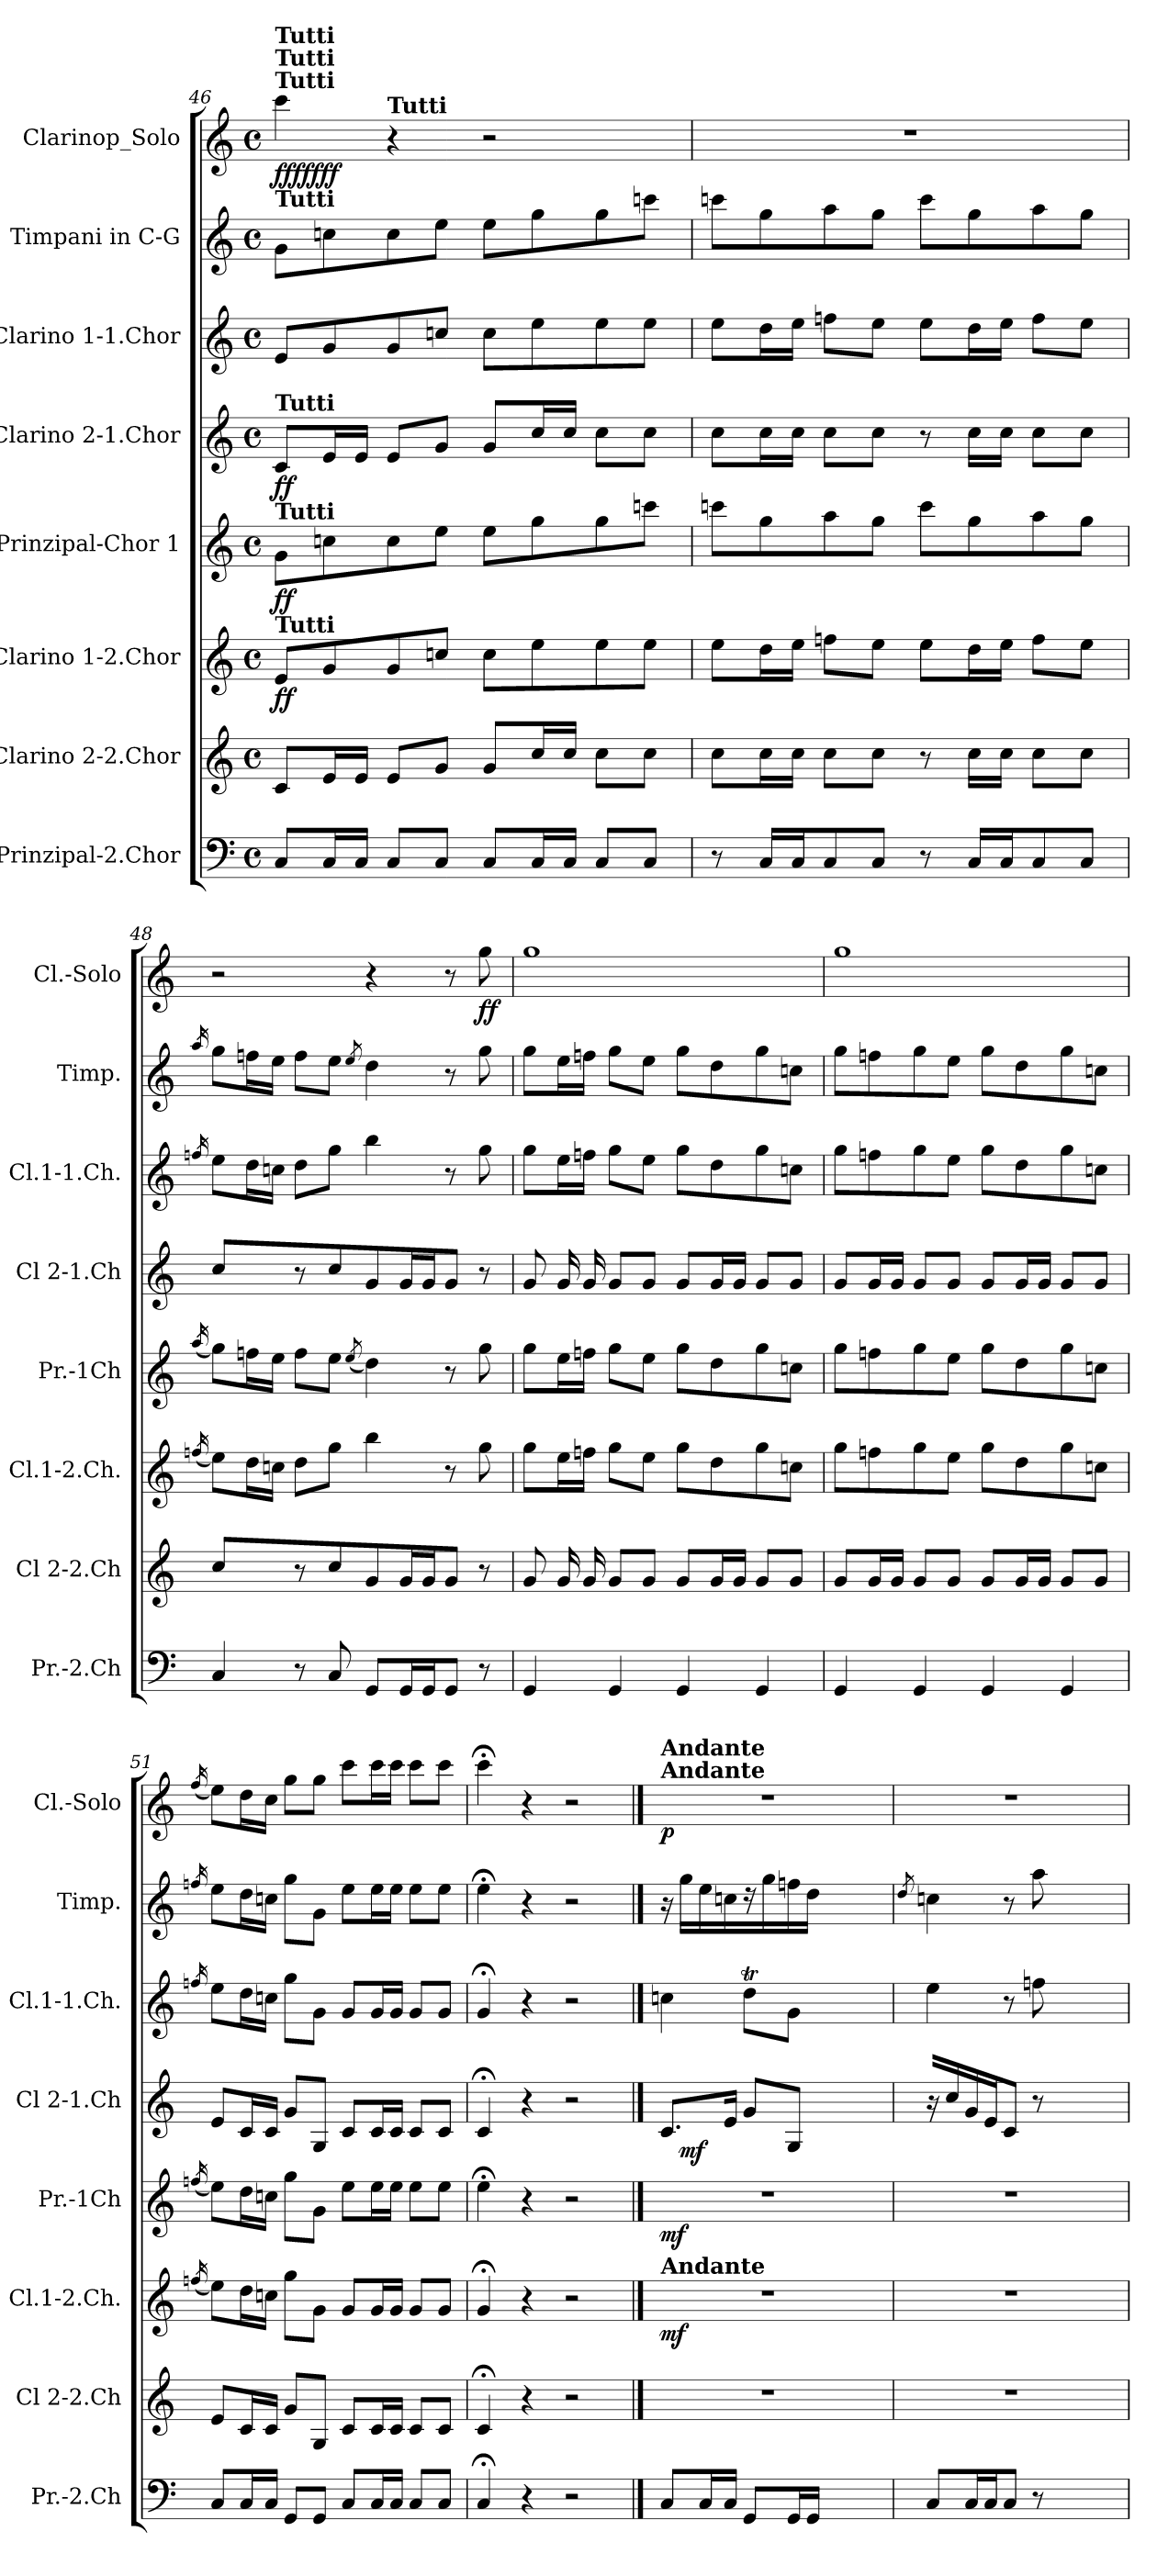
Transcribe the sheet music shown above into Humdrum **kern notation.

**kern	**kern	**kern	**dynam	**kern	**dynam	**kern	**dynam	**kern	**kern	**kern	**dynam
*part8	*part7	*part6	*part6	*part5	*part5	*part4	*part4	*part3	*part2	*part1	*part1
*staff8	*staff7	*staff6	*staff6	*staff5	*staff5	*staff4	*staff4	*staff3	*staff2	*staff1	*staff1
*I"Prinzipal-2.Chor	*I"Clarino 2-2.Chor	*I"Clarino 1-2.Chor	*	*I"Prinzipal-Chor 1	*	*I"Clarino 2-1.Chor	*	*I"Clarino 1-1.Chor	*I"Timpani in C-G	*I"Clarinop_Solo	*
*I'Pr.-2.Ch	*I'Cl 2-2.Ch	*I'Cl.1-2.Ch.	*	*I'Pr.-1Ch	*	*I'Cl 2-1.Ch	*	*I'Cl.1-1.Ch.	*I'Timp.	*I'Cl.-Solo	*
*clefF4	*clefG2	*clefG2	*	*clefG2	*	*clefG2	*	*clefG2	*clefG2	*clefG2	*
*	*	*ITrd1c2	*	*ITrd1c2	*	*	*	*ITrd1c2	*ITrd1c2	*	*
*M4/4	*M4/4	*M4/4	*	*M4/4	*	*M4/4	*	*M4/4	*M4/4	*M4/4	*
*met(c)	*met(c)	*met(c)	*	*met(c)	*	*met(c)	*	*met(c)	*met(c)	*met(c)	*
=46	=46	=46	=46	=46	=46	=46	=46	=46	=46	=46	=46
!	!	!	!	!	!	!	!	!	!	!LO:TX:b:B:t=Tutti	!
!	!	!	!	!	!	!	!	!	!	!LO:TX:a:B:t=Tutti	!
!	!	!	!	!	!	!	!	!	!	!LO:TX:a:B:t=Tutti	!
!	!	!	!	!	!	!	!	!	!	!LO:TX:a:B:t=Tutti	!
!	!	!	!	!	!	!LO:TX:a:B:t=Tutti	!	!	!	!	!
!	!	!	!	!LO:TX:a:B:t=Tutti	!	!	!	!	!	!	!
!	!	!LO:TX:a:B:t=Tutti	!	!	!	!	!	!	!	!	!
!	!	!	!LO:DY:b	!	!LO:DY:b	!	!LO:DY:b	!	!	!	!LO:DY:b
!	!	!	!	!	!	!	!	!	!	!	!LO:DY:n=1:b
!	!	!	!	!	!	!	!	!	!	!	!LO:DY:n=2:b
!	!	!	!	!	!	!	!	!	!	!	!LO:DY:n=3:b
8CL	8cL	8dL	ff	8fL	ff	8cL	ff	8dL	8fL	4ccc	ff ff ff f
16CL	16eL	8f	.	8b-	.	16eL	.	8f	8b-	.	.
16CJJ	16eJJ	.	.	.	.	16eJJ	.	.	.	.	.
!	!	!	!	!	!	!	!	!	!	!LO:TX:a:B:t=Tutti	!
8CL	8eL	8f	.	8b-	.	8eL	.	8f	8b-	4r	.
8CJ	8gJ	8b-J	.	8ddJ	.	8gJ	.	8b-J	8ddJ	.	.
8CL	8gL	8b-L	.	8ddL	.	8gL	.	8b-L	8ddL	2r	.
16CL	16ccL	8dd	.	8ff	.	16ccL	.	8dd	8ff	.	.
16CJJ	16ccJJ	.	.	.	.	16ccJJ	.	.	.	.	.
8CL	8ccL	8dd	.	8ff	.	8ccL	.	8dd	8ff	.	.
8CJ	8ccJ	8ddJ	.	8bb-J	.	8ccJ	.	8ddJ	8bb-J	.	.
!!LO:LB:g=z
=47	=47	=47	=47	=47	=47	=47	=47	=47	=47	=47	=47
8r	8ccL	8ddL	.	8bb-L	.	8ccL	.	8ddL	8bb-L	1r	.
16CLL	16ccL	16ccL	.	8ff	.	16ccL	.	16ccL	8ff	.	.
16CJ	16ccJJ	16ddJJ	.	.	.	16ccJJ	.	16ddJJ	.	.	.
8C	8ccL	8ee-L	.	8gg	.	8ccL	.	8ee-L	8gg	.	.
8CJ	8ccJ	8ddJ	.	8ffJ	.	8ccJ	.	8ddJ	8ffJ	.	.
8r	8r	8ddL	.	8bb-L	.	8r	.	8ddL	8bb-L	.	.
16CLL	16ccLL	16ccL	.	8ff	.	16ccLL	.	16ccL	8ff	.	.
16CJ	16ccJJ	16ddJJ	.	.	.	16ccJJ	.	16ddJJ	.	.	.
8C	8ccL	8ee-L	.	8gg	.	8ccL	.	8ee-L	8gg	.	.
8CJ	8ccJ	8ddJ	.	8ffJ	.	8ccJ	.	8ddJ	8ffJ	.	.
=48	=48	=48	=48	=48	=48	=48	=48	=48	=48	=48	=48
.	.	(>16qee-	.	(>16qgg	.	.	.	16qee-	16qgg	.	.
4C	4cc	8ddL)	.	8ffL)	.	4cc	.	8ddL	8ffL	2r	.
.	.	16ccL	.	16ee-L	.	.	.	16ccL	16ee-L	.	.
.	.	16b-JJ	.	16ddJJ	.	.	.	16b-JJ	16ddJJ	.	.
8r	8r	8ccL	.	8ee-L	.	8r	.	8ccL	8ee-L	.	.
8C	8cc	8ffJ	.	8ddJ	.	8cc	.	8ffJ	8ddJ	.	.
.	.	.	.	(>8qdd	.	.	.	.	8qdd	.	.
8GGL	8gL	4aa	.	4cc)	.	8gL	.	4aa	4cc	4r	.
16GGL	16gL	.	.	.	.	16gL	.	.	.	.	.
16GGJ	16gJJ	.	.	.	.	16gJJ	.	.	.	.	.
8GGJ	8gJ	8r	.	8r	.	8gJ	.	8r	8r	8r	.
!	!	!	!	!	!	!	!	!	!	!	!LO:DY:b
8r	8r	8ff	.	8ff	.	8r	.	8ff	8ff	8gg	ff
=49	=49	=49	=49	=49	=49	=49	=49	=49	=49	=49	=49
4GG	8g	8ffL	.	8ffL	.	8g	.	8ffL	8ffL	1gg	.
.	16g	16ddL	.	16ddL	.	16g	.	16ddL	16ddL	.	.
.	16g	16ee-JJ	.	16ee-JJ	.	16g	.	16ee-JJ	16ee-JJ	.	.
4GG	8gL	8ffL	.	8ffL	.	8gL	.	8ffL	8ffL	.	.
.	8gJ	8ddJ	.	8ddJ	.	8gJ	.	8ddJ	8ddJ	.	.
4GG	8gL	8ffL	.	8ffL	.	8gL	.	8ffL	8ffL	.	.
.	16gL	8cc	.	8cc	.	16gL	.	8cc	8cc	.	.
.	16gJJ	.	.	.	.	16gJJ	.	.	.	.	.
4GG	8gL	8ff	.	8ff	.	8gL	.	8ff	8ff	.	.
.	8gJ	8b-J	.	8b-J	.	8gJ	.	8b-J	8b-J	.	.
!!LO:LB:g=z
=50	=50	=50	=50	=50	=50	=50	=50	=50	=50	=50	=50
4GG	8gL	8ffL	.	8ffL	.	8gL	.	8ffL	8ffL	1gg	.
.	16gL	8ee-	.	8ee-	.	16gL	.	8ee-	8ee-	.	.
.	16gJJ	.	.	.	.	16gJJ	.	.	.	.	.
4GG	8gL	8ff	.	8ff	.	8gL	.	8ff	8ff	.	.
.	8gJ	8ddJ	.	8ddJ	.	8gJ	.	8ddJ	8ddJ	.	.
4GG	8gL	8ffL	.	8ffL	.	8gL	.	8ffL	8ffL	.	.
.	16gL	8cc	.	8cc	.	16gL	.	8cc	8cc	.	.
.	16gJJ	.	.	.	.	16gJJ	.	.	.	.	.
4GG	8gL	8ff	.	8ff	.	8gL	.	8ff	8ff	.	.
.	8gJ	8b-J	.	8b-J	.	8gJ	.	8b-J	8b-J	.	.
=51	=51	=51	=51	=51	=51	=51	=51	=51	=51	=51	=51
.	.	(>16qee-	.	(>16qee-	.	.	.	16qee-	16qee-	(>16qff	.
8CL	8eL	8ddL)	.	8ddL)	.	8eL	.	8ddL	8ddL	8eeL)	.
16CL	16cL	16ccL	.	16ccL	.	16cL	.	16ccL	16ccL	16ddL	.
16CJJ	16cJJ	16b-JJ	.	16b-JJ	.	16cJJ	.	16b-JJ	16b-JJ	16ccJJ	.
8GGL	8gL	8ffL	.	8ffL	.	8gL	.	8ffL	8ffL	8ggL	.
8GGJ	8GJ	8fJ	.	8fJ	.	8GJ	.	8fJ	8fJ	8ggJ	.
8CL	8cL	8fL	.	8ddL	.	8cL	.	8fL	8ddL	8cccL	.
16CL	16cL	16fL	.	16ddL	.	16cL	.	16fL	16ddL	16cccL	.
16CJJ	16cJJ	16fJJ	.	16ddJJ	.	16cJJ	.	16fJJ	16ddJJ	16cccJJ	.
8CL	8cL	8fL	.	8ddL	.	8cL	.	8fL	8ddL	8cccL	.
8CJ	8cJ	8fJ	.	8ddJ	.	8cJ	.	8fJ	8ddJ	8cccJ	.
=52	=52	=52	=52	=52	=52	=52	=52	=52	=52	=52	=52
4C;<	4c;<	4f;<	.	4dd;<	.	4c;<	.	4f;<	4dd;<	4ccc;<	.
4r	4r	4r	.	4r	.	4r	.	4r	4r	4r	.
2r	2r	2r	.	2r	.	2r	.	2r	2r	2r	.
!!LO:LB:g=z
==53	==53	==53	==53	==53	==53	==53	==53	==53	==53	==53	==53
!	!	!	!	!	!	!	!	!	!	!LO:TX:a:B:t=Andante	!
!	!	!	!	!	!	!	!	!	!	!LO:TX:a:B:t=Andante	!
!	!	!	!	!	!	!LO:TX:b:B:t=Andante	!	!	!	!	!
!	!	!LO:TX:a:B:t=Andante	!	!	!	!	!	!	!	!	!
!	!	!	!LO:DY:b	!	!LO:DY:b	!	!	!	!	!	!LO:DY:b
*	*	*	*	*	*	*^	*	*	*	*	*
8CL	1r	1r	mf	1r	mf	8.cL	16ryy	.	4b-	16r	1r	p
!	!	!	!	!	!	!	!	!LO:DY:b	!	!	!	!
.	.	.	.	.	.	.	2...ryy	mf	.	16ffLL	.	.
16CL	.	.	.	.	.	.	.	.	.	16dd	.	.
16CJJ	.	.	.	.	.	16eJk	.	.	.	16b-	.	.
8GGL	.	.	.	.	.	8gL	.	.	8ccTL	16r	.	.
.	.	.	.	.	.	.	.	.	.	16ff	.	.
16GGL	.	.	.	.	.	8GJ	.	.	8fJ	16ee-	.	.
16GGJJ	.	.	.	.	.	.	.	.	.	16ccJJ	.	.
2ryy	.	.	.	.	.	2ryy	.	.	2ryy	2ryy	.	.
*	*	*	*	*	*	*v	*v	*	*	*	*	*
=54	=54	=54	=54	=54	=54	=54	=54	=54	=54	=54	=54
.	.	.	.	.	.	.	.	.	8qcc	.	.
8CL	1r	1r	.	1r	.	16r	.	4dd	4b-	1r	.
.	.	.	.	.	.	16ccLL	.	.	.	.	.
16CL	.	.	.	.	.	16g	.	.	.	.	.
16CJJ	.	.	.	.	.	16eJJ	.	.	.	.	.
8CJ	.	.	.	.	.	8cJ	.	8r	8r	.	.
8r	.	.	.	.	.	8r	.	8ee-	8gg	.	.
2ryy	.	.	.	.	.	2ryy	.	2ryy	2ryy	.	.
=	=	=	=	=	=	=	=	=	=	=	=
*-	*-	*-	*-	*-	*-	*-	*-	*-	*-	*-	*-
